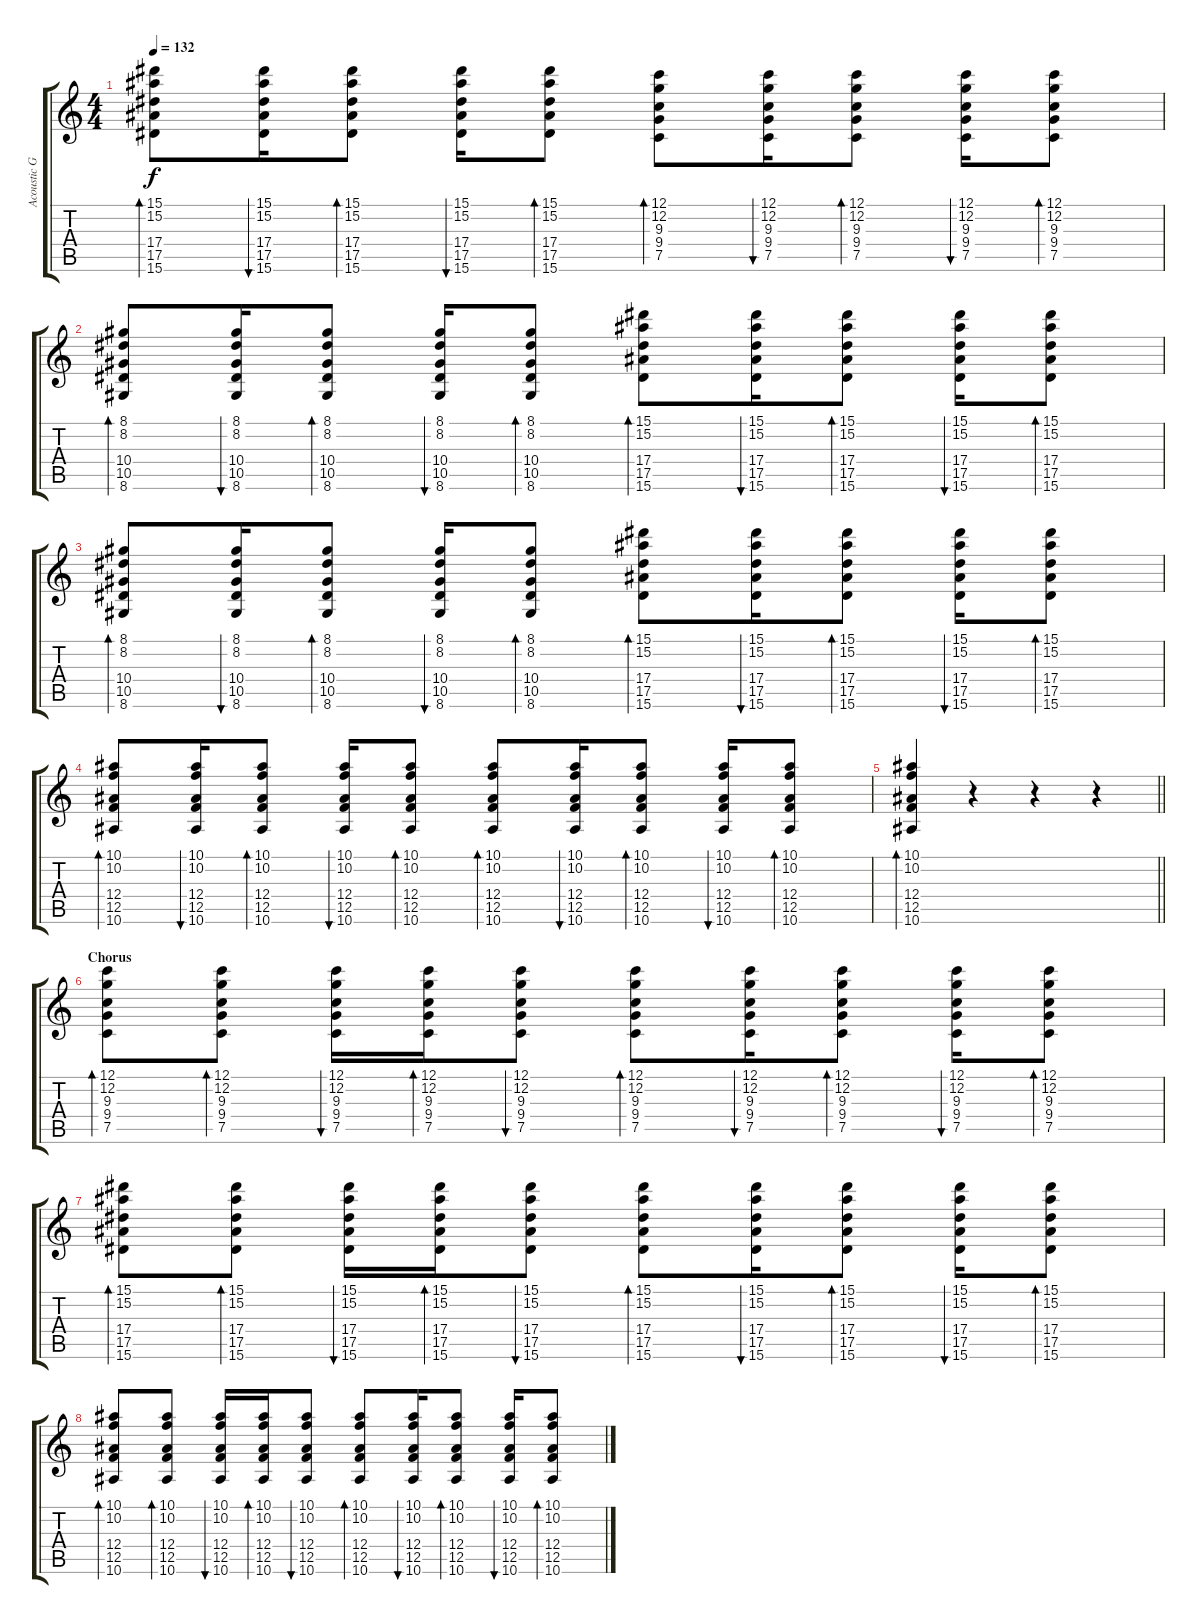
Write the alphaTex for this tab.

\track ("Acoustic Guitar" "Acoustic G") {instrument acousticguitarsteel}
\staff {score tabs}
\tuning (C4 G3 Eb3 Bb2 F2 C2) {hide}
\ts (4 4)
\tempo 132
\clef g2
\ks c
(15.1 15.2 17.4 17.5 15.6).8{bd 60 dy f} (15.1 15.2 17.4 17.5 15.6).16{bu 60} (15.1 15.2 17.4 17.5 15.6).8{bd 60} (15.1 15.2 17.4 17.5 15.6).16{bu 60} (15.1 15.2 17.4 17.5 15.6).8{bd 60} (12.1 12.2 9.3 9.4 7.5).8{bd 60} (12.1 12.2 9.3 9.4 7.5).16{bu 60} (12.1 12.2 9.3 9.4 7.5).8{bd 60} (12.1 12.2 9.3 9.4 7.5).16{bu 60} (12.1 12.2 9.3 9.4 7.5).8{bd 60} |
(8.1 8.2 10.4 10.5 8.6).8{bd 60} (8.1 8.2 10.4 10.5 8.6).16{bu 60} (8.1 8.2 10.4 10.5 8.6).8{bd 60} (8.1 8.2 10.4 10.5 8.6).16{bu 60} (8.1 8.2 10.4 10.5 8.6).8{bd 60} (15.1 15.2 17.4 17.5 15.6).8{bd 60} (15.1 15.2 17.4 17.5 15.6).16{bu 60} (15.1 15.2 17.4 17.5 15.6).8{bd 60} (15.1 15.2 17.4 17.5 15.6).16{bu 60} (15.1 15.2 17.4 17.5 15.6).8{bd 60} |
(8.1 8.2 10.4 10.5 8.6).8{bd 60} (8.1 8.2 10.4 10.5 8.6).16{bu 60} (8.1 8.2 10.4 10.5 8.6).8{bd 60} (8.1 8.2 10.4 10.5 8.6).16{bu 60} (8.1 8.2 10.4 10.5 8.6).8{bd 60} (15.1 15.2 17.4 17.5 15.6).8{bd 60} (15.1 15.2 17.4 17.5 15.6).16{bu 60} (15.1 15.2 17.4 17.5 15.6).8{bd 60} (15.1 15.2 17.4 17.5 15.6).16{bu 60} (15.1 15.2 17.4 17.5 15.6).8{bd 60} |
(10.1 10.2 12.4 12.5 10.6).8{bd 60} (10.1 10.2 12.4 12.5 10.6).16{bu 60} (10.1 10.2 12.4 12.5 10.6).8{bd 60} (10.1 10.2 12.4 12.5 10.6).16{bu 60} (10.1 10.2 12.4 12.5 10.6).8{bd 60} (10.1 10.2 12.4 12.5 10.6).8{bd 60} (10.1 10.2 12.4 12.5 10.6).16{bu 60} (10.1 10.2 12.4 12.5 10.6).8{bd 60} (10.1 10.2 12.4 12.5 10.6).16{bu 60} (10.1 10.2 12.4 12.5 10.6).8{bd 60} |
\barLineRight lightlight
(10.1 10.2 12.4 12.5 10.6).4{bd 60} r.4 r.4 r.4 |
\section ("" "Chorus")
(12.1 12.2 9.3 9.4 7.5).8{bd 60} (12.1 12.2 9.3 9.4 7.5).8{bd 60} (12.1 12.2 9.3 9.4 7.5).16{bu 60} (12.1 12.2 9.3 9.4 7.5).16{bd 60} (12.1 12.2 9.3 9.4 7.5).8{bu 60} (12.1 12.2 9.3 9.4 7.5).8{bd 60} (12.1 12.2 9.3 9.4 7.5).16{bu 60} (12.1 12.2 9.3 9.4 7.5).8{bd 60} (12.1 12.2 9.3 9.4 7.5).16{bu 60} (12.1 12.2 9.3 9.4 7.5).8{bd 60} |
(15.1 15.2 17.4 17.5 15.6).8{bd 60} (15.1 15.2 17.4 17.5 15.6).8{bd 60} (15.1 15.2 17.4 17.5 15.6).16{bu 60} (15.1 15.2 17.4 17.5 15.6).16{bd 60} (15.1 15.2 17.4 17.5 15.6).8{bu 60} (15.1 15.2 17.4 17.5 15.6).8{bd 60} (15.1 15.2 17.4 17.5 15.6).16{bu 60} (15.1 15.2 17.4 17.5 15.6).8{bd 60} (15.1 15.2 17.4 17.5 15.6).16{bu 60} (15.1 15.2 17.4 17.5 15.6).8{bd 60} |
(10.1 10.2 12.4 12.5 10.6).8{bd 60} (10.1 10.2 12.4 12.5 10.6).8{bd 60} (10.1 10.2 12.4 12.5 10.6).16{bu 60} (10.1 10.2 12.4 12.5 10.6).16{bd 60} (10.1 10.2 12.4 12.5 10.6).8{bu 60} (10.1 10.2 12.4 12.5 10.6).8{bd 60} (10.1 10.2 12.4 12.5 10.6).16{bu 60} (10.1 10.2 12.4 12.5 10.6).8{bd 60} (10.1 10.2 12.4 12.5 10.6).16{bu 60} (10.1 10.2 12.4 12.5 10.6).8{bd 60}
